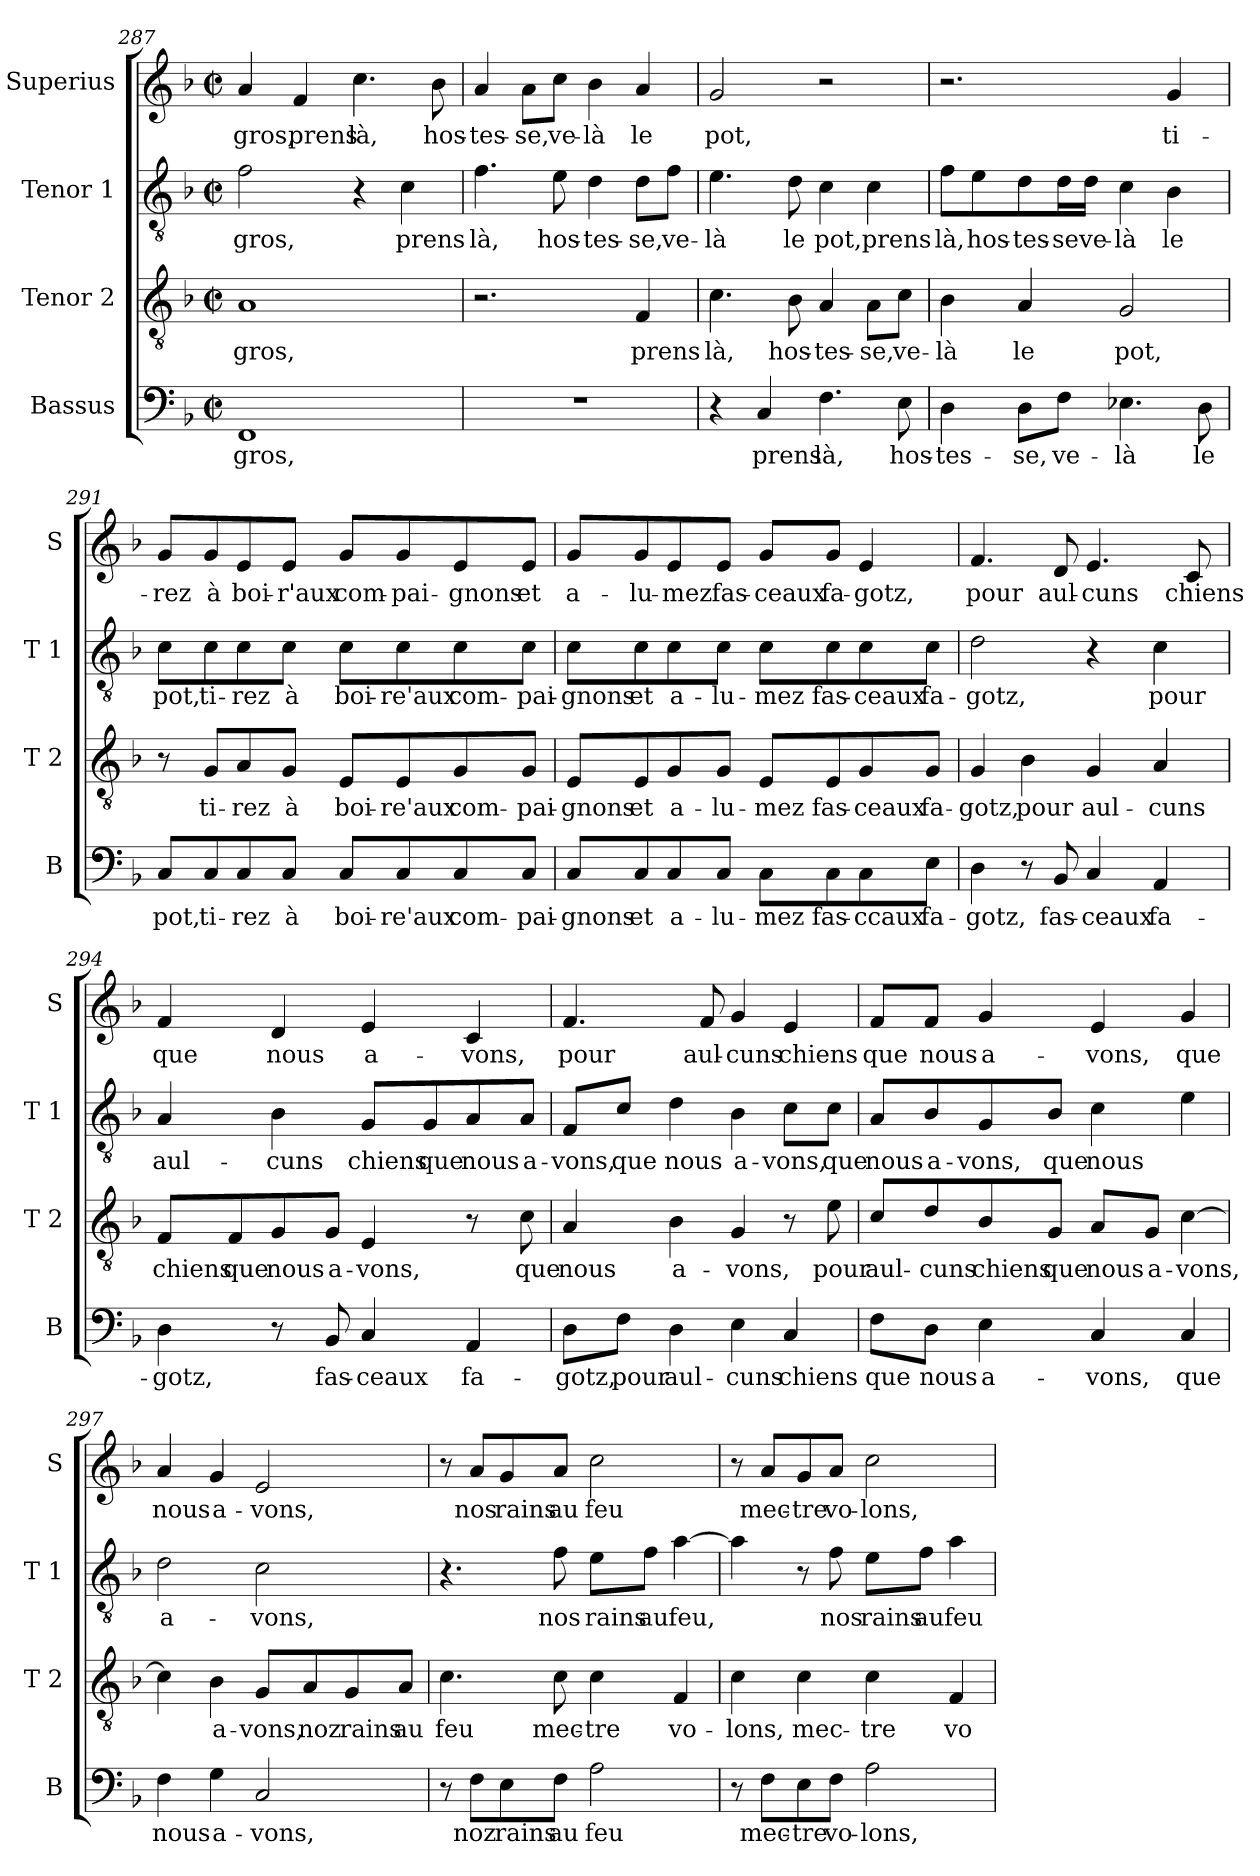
**kern	**text	**kern	**text	**kern	**text	**kern	**text
*part4	*part4	*part3	*part3	*part2	*part2	*part1	*part1
*staff4	*staff4	*staff3	*staff3	*staff2	*staff2	*staff1	*staff1
*I"Bassus	*	*I"Tenor 2	*	*I"Tenor 1	*	*I"Superius	*
*I'B	*	*I'T 2	*	*I'T 1	*	*I'S	*
*clefF4	*	*clefGv2	*	*clefGv2	*	*clefG2	*
*k[b-]	*	*k[b-]	*	*k[b-]	*	*k[b-]	*
*F:	*	*F:	*	*F:	*	*F:	*
*M2/2	*	*M2/2	*	*M2/2	*	*M2/2	*
*met(c|)	*	*met(c|)	*	*met(c|)	*	*met(c|)	*
=287	=287	=287	=287	=287	=287	=287	=287
!	!LO:LY:b	!	!LO:LY:b	!	!LO:LY:b	!	!LO:LY:b
1FF	gros,	1A	gros,	2f\	-gros,	4a/	-gros,
!	!	!	!	!	!	!	!LO:LY:b
.	.	.	.	.	.	4f/	prens
!	!	!	!	!	!	!	!LO:LY:b
.	.	.	.	4r	.	4.cc\	là,
!	!	!	!	!	!LO:LY:b	!	!
.	.	.	.	4c\	prens	.	.
!	!	!	!	!	!	!	!LO:LY:b
.	.	.	.	.	.	8b-\	hos-
=288	=288	=288	=288	=288	=288	=288	=288
!	!	!	!	!	!LO:LY:b	!	!LO:LY:b
1r	.	2.r	.	4.f\	là,	4a/	-tes-
!	!	!	!	!	!	!	!LO:LY:b
.	.	.	.	.	.	8a\L	-se,
!	!	!	!	!	!LO:LY:b	!	!LO:LY:b
.	.	.	.	8e\	hos-	8cc\J	ve-
!	!	!	!	!	!LO:LY:b	!	!LO:LY:b
.	.	.	.	4d\	-tes-	4b-\	-là
!	!	!	!LO:LY:b	!	!LO:LY:b	!	!LO:LY:b
.	.	4F/	prens	8d\L	-se,	4a/	le
!	!	!	!	!	!LO:LY:b	!	!
.	.	.	.	8f\J	ve-	.	.
=289	=289	=289	=289	=289	=289	=289	=289
!	!	!	!LO:LY:b	!	!LO:LY:b	!	!LO:LY:b
4r	.	4.c\	là,	4.e\	-là	2g/	pot,
!	!LO:LY:b	!	!	!	!	!	!
4C/	prens	.	.	.	.	.	.
!	!	!	!LO:LY:b	!	!LO:LY:b	!	!
.	.	8B-\	hos-	8d\	le	.	.
!	!LO:LY:b	!	!LO:LY:b	!	!LO:LY:b	!	!
4.F\	là,	4A/	-tes-	4c\	pot,	2r	.
!	!	!	!LO:LY:b	!	!LO:LY:b	!	!
.	.	8A\L	-se,	4c\	prens	.	.
!	!LO:LY:b	!	!LO:LY:b	!	!	!	!
8E\	hos-	8c\J	ve-	.	.	.	.
!!LO:LB:g=z
=290	=290	=290	=290	=290	=290	=290	=290
!	!LO:LY:b	!	!LO:LY:b	!	!LO:LY:b	!	!
4D\	-tes-	4B-\	-là	8f\L	là,	2.r	.
!	!	!	!	!	!LO:LY:b	!	!
.	.	.	.	8e\	hos-	.	.
!	!LO:LY:b	!	!LO:LY:b	!	!LO:LY:b	!	!
8D\L	-se,	4A/	le	8d\	-tes-	.	.
!	!LO:LY:b	!	!	!	!LO:LY:b	!	!
8F\J	ve-	.	.	16d\L	-se	.	.
!	!	!	!	!	!LO:LY:b	!	!
.	.	.	.	16d\JJ	ve-	.	.
!	!LO:LY:b	!	!LO:LY:b	!	!LO:LY:b	!	!
4.E-X\	-là	2G/	pot,	4c\	-là	.	.
!	!	!	!	!	!LO:LY:b	!	!LO:LY:b
.	.	.	.	4B-\	le	4g/	ti-
!	!LO:LY:b	!	!	!	!	!	!
8D\	le	.	.	.	.	.	.
=291	=291	=291	=291	=291	=291	=291	=291
!	!LO:LY:b	!	!	!	!LO:LY:b	!	!LO:LY:b
8C/L	pot,	8r	.	8c\L	pot,	8g/L	-rez
!	!LO:LY:b	!	!LO:LY:b	!	!LO:LY:b	!	!LO:LY:b
8C/	ti-	8G/L	ti-	8c\	ti-	8g/	à
!	!LO:LY:b	!	!LO:LY:b	!	!LO:LY:b	!	!LO:LY:b
8C/	-rez	8A/	-rez	8c\	-rez	8e/	boi-
!	!LO:LY:b	!	!LO:LY:b	!	!LO:LY:b	!	!LO:LY:b
8C/J	à	8G/J	à	8c\J	à	8e/J	-r'aux
!	!LO:LY:b	!	!LO:LY:b	!	!LO:LY:b	!	!LO:LY:b
8C/L	boi-	8E/L	boi-	8c\L	boi-	8g/L	com-
!	!LO:LY:b	!	!LO:LY:b	!	!LO:LY:b	!	!LO:LY:b
8C/	-re'aux	8E/	-re'aux	8c\	-re'aux	8g/	-pai-
!	!LO:LY:b	!	!LO:LY:b	!	!LO:LY:b	!	!LO:LY:b
8C/	com-	8G/	com-	8c\	com-	8e/	-gnons
!	!LO:LY:b	!	!LO:LY:b	!	!LO:LY:b	!	!LO:LY:b
8C/J	-pai-	8G/J	-pai-	8c\J	-pai-	8e/J	et
=292	=292	=292	=292	=292	=292	=292	=292
!	!LO:LY:b	!	!LO:LY:b	!	!LO:LY:b	!	!LO:LY:b
8C/L	-gnons	8E/L	-gnons	8c\L	-gnons	8g/L	a-
!	!LO:LY:b	!	!LO:LY:b	!	!LO:LY:b	!	!LO:LY:b
8C/	et	8E/	et	8c\	et	8g/	-lu-
!	!LO:LY:b	!	!LO:LY:b	!	!LO:LY:b	!	!LO:LY:b
8C/	a-	8G/	a-	8c\	a-	8e/	-mez
!	!LO:LY:b	!	!LO:LY:b	!	!LO:LY:b	!	!LO:LY:b
8C/J	-lu-	8G/J	-lu-	8c\J	-lu-	8e/J	fas-
!	!LO:LY:b	!	!LO:LY:b	!	!LO:LY:b	!	!LO:LY:b
8C\L	-mez	8E/L	-mez	8c\L	-mez	8g/L	-ceaux
!	!LO:LY:b	!	!LO:LY:b	!	!LO:LY:b	!	!LO:LY:b
8C\	fas-	8E/	fas-	8c\	fas-	8g/J	fa-
!	!LO:LY:b	!	!LO:LY:b	!	!LO:LY:b	!	!LO:LY:b
8C\	-ccaux	8G/	-ceaux	8c\	-ceaux	4e/	-gotz,
!	!LO:LY:b	!	!LO:LY:b	!	!LO:LY:b	!	!
8E\J	fa-	8G/J	fa-	8c\J	fa-	.	.
!!LO:LB:g=z
=293	=293	=293	=293	=293	=293	=293	=293
!	!LO:LY:b	!	!LO:LY:b	!	!LO:LY:b	!	!LO:LY:b
4D\	-gotz,	4G/	-gotz,	2d\	-gotz,	4.f/	pour
!	!	!	!LO:LY:b	!	!	!	!
8r	.	4B-\	pour	.	.	.	.
!	!LO:LY:b	!	!	!	!	!	!LO:LY:b
8BB-/	fas-	.	.	.	.	8d/	aul-
!	!LO:LY:b	!	!LO:LY:b	!	!	!	!LO:LY:b
4C/	-ceaux	4G/	aul-	4r	.	4.e/	-cuns
!	!LO:LY:b	!	!LO:LY:b	!	!LO:LY:b	!	!
4AA/	fa-	4A/	-cuns	4c\	pour	.	.
!	!	!	!	!	!	!	!LO:LY:b
.	.	.	.	.	.	8c/	chiens
=294	=294	=294	=294	=294	=294	=294	=294
!	!LO:LY:b	!	!LO:LY:b	!	!LO:LY:b	!	!LO:LY:b
4D\	-gotz,	8F/L	chiens	4A/	aul-	4f/	que
!	!	!	!LO:LY:b	!	!	!	!
.	.	8F/	que	.	.	.	.
!	!	!	!LO:LY:b	!	!LO:LY:b	!	!LO:LY:b
8r	.	8G/	nous	4B-\	-cuns	4d/	nous
!	!LO:LY:b	!	!LO:LY:b	!	!	!	!
8BB-/	fas-	8G/J	a-	.	.	.	.
!	!LO:LY:b	!	!LO:LY:b	!	!LO:LY:b	!	!LO:LY:b
4C/	-ceaux	4E/	-vons,	8G/L	chiens	4e/	a-
!	!	!	!	!	!LO:LY:b	!	!
.	.	.	.	8G/	que	.	.
!	!LO:LY:b	!	!	!	!LO:LY:b	!	!LO:LY:b
4AA/	fa-	8r	.	8A/	nous	4c/	-vons,
!	!	!	!LO:LY:b	!	!LO:LY:b	!	!
.	.	8c\	que	8A/J	a-	.	.
=295	=295	=295	=295	=295	=295	=295	=295
!	!LO:LY:b	!	!LO:LY:b	!	!LO:LY:b	!	!LO:LY:b
8D\L	-gotz,	4A/	nous	8F/L	-vons,	4.f/	pour
!	!LO:LY:b	!	!	!	!LO:LY:b	!	!
8F\J	pour	.	.	8c/J	que	.	.
!	!LO:LY:b	!	!LO:LY:b	!	!LO:LY:b	!	!
4D\	aul-	4B-\	a-	4d\	nous	.	.
!	!	!	!	!	!	!	!LO:LY:b
.	.	.	.	.	.	8f/	aul-
!	!LO:LY:b	!	!LO:LY:b	!	!LO:LY:b	!	!LO:LY:b
4E\	-cuns	4G/	-vons,	4B-\	a-	4g/	-cuns
!	!LO:LY:b	!	!	!	!LO:LY:b	!	!LO:LY:b
4C/	chiens	8r	.	8c\L	-vons,	4e/	chiens
!	!	!	!LO:LY:b	!	!LO:LY:b	!	!
.	.	8e\	pour	8c\J	que	.	.
=296	=296	=296	=296	=296	=296	=296	=296
!	!LO:LY:b	!	!LO:LY:b	!	!LO:LY:b	!	!LO:LY:b
8F\L	que	8c/L	aul-	8A/L	nous	8f/L	que
!	!LO:LY:b	!	!LO:LY:b	!	!LO:LY:b	!	!LO:LY:b
8D\J	nous	8d/	-cuns	8B-/	a-	8f/J	nous
!	!LO:LY:b	!	!LO:LY:b	!	!LO:LY:b	!	!LO:LY:b
4E\	a-	8B-/	chiens	8G/	-vons,	4g/	a-
!	!	!	!LO:LY:b	!	!LO:LY:b	!	!
.	.	8G/J	que	8B-/J	que	.	.
!	!LO:LY:b	!	!LO:LY:b	!	!LO:LY:b	!	!LO:LY:b
4C/	-vons,	8A/L	nous	4c\	nous	4e/	-vons,
!	!	!	!LO:LY:b	!	!	!	!
.	.	8G/J	a-	.	.	.	.
!	!LO:LY:b	!	!LO:LY:b	!	!	!	!LO:LY:b
4C/	que	[4c\	-vons,	4e\	.	4g/	que
!!LO:LB:g=z
=297	=297	=297	=297	=297	=297	=297	=297
!	!LO:LY:b	!	!	!	!LO:LY:b	!	!LO:LY:b
4F\	nous	4c\]	.	2d\	a-	4a/	nous
!	!LO:LY:b	!	!LO:LY:b	!	!	!	!LO:LY:b
4G\	a-	4B-\	a-	.	.	4g/	a-
!	!LO:LY:b	!	!LO:LY:b	!	!LO:LY:b	!	!LO:LY:b
2C/	-vons,	8G/L	-vons,	2c\	-vons,	2e/	-vons,
!	!	!	!LO:LY:b	!	!	!	!
.	.	8A/	noz	.	.	.	.
!	!	!	!LO:LY:b	!	!	!	!
.	.	8G/	rains	.	.	.	.
!	!	!	!LO:LY:b	!	!	!	!
.	.	8A/J	au	.	.	.	.
=298	=298	=298	=298	=298	=298	=298	=298
!	!	!	!LO:LY:b	!	!	!	!
8r	.	4.c\	feu	4.r	.	8r	.
!	!LO:LY:b	!	!	!	!	!	!LO:LY:b
8F\L	noz	.	.	.	.	8a/L	nos
!	!LO:LY:b	!	!	!	!	!	!LO:LY:b
8E\	rains	.	.	.	.	8g/	rains
!	!LO:LY:b	!	!LO:LY:b	!	!LO:LY:b	!	!LO:LY:b
8F\J	au	8c\	mec-	8f\	nos	8a/J	au
!	!LO:LY:b	!	!LO:LY:b	!	!LO:LY:b	!	!LO:LY:b
2A\	feu	4c\	-tre	8e\L	rains	2cc\	feu
!	!	!	!	!	!LO:LY:b	!	!
.	.	.	.	8f\J	au	.	.
!	!	!	!LO:LY:b	!	!LO:LY:b	!	!
.	.	4F/	vo-	[4a\	feu,	.	.
=299	=299	=299	=299	=299	=299	=299	=299
!	!	!	!LO:LY:b	!	!	!	!
8r	.	4c\	-lons,	4a\]	.	8r	.
!	!LO:LY:b	!	!	!	!	!	!LO:LY:b
8F\L	mec-	.	.	.	.	8a/L	mec-
!	!LO:LY:b	!	!LO:LY:b	!	!	!	!LO:LY:b
8E\	-tre	4c\	mec-	8r	.	8g/	-tre
!	!LO:LY:b	!	!	!	!LO:LY:b	!	!LO:LY:b
8F\J	vo-	.	.	8f\	nos	8a/J	vo-
!	!LO:LY:b	!	!LO:LY:b	!	!LO:LY:b	!	!LO:LY:b
2A\	-lons,	4c\	-tre	8e\L	rains	2cc\	-lons,
!	!	!	!	!	!LO:LY:b	!	!
.	.	.	.	8f\J	au	.	.
!	!	!	!LO:LY:b	!	!LO:LY:b	!	!
.	.	4F/	vo-	4a\	feu	.	.
=	=	=	=	=	=	=	=
*-	*-	*-	*-	*-	*-	*-	*-
